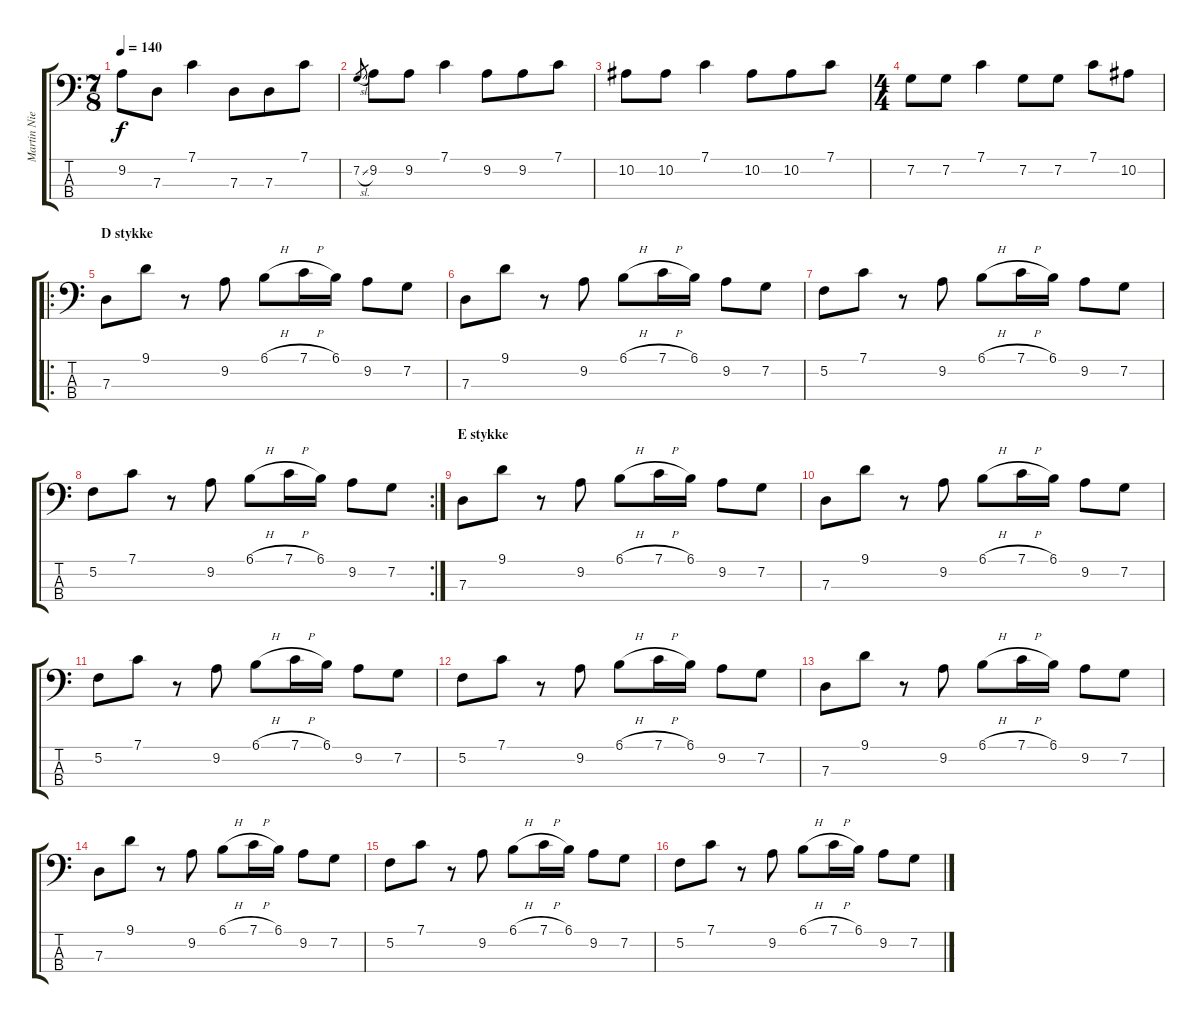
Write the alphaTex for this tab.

\track ("Martin Nielsen (Bass)" "Martin Nie") {instrument electricbasspick}
\staff {score tabs}
\tuning (F2 C2 G1 D1) {hide}
\ts (7 8)
\tempo 140
\clef f4
\ks c
9.2.8{dy f} 7.3.8 7.1.4 7.3.8 7.3.8 7.1.8 |
7.2{sl}.8{gr} 9.2.8 9.2.8 7.1.4 9.2.8 9.2.8 7.1.8 |
10.2.8 10.2.8 7.1.4 10.2.8 10.2.8 7.1.8 |
\ts (4 4)
7.2.8 7.2.8 7.1.4 7.2.8 7.2.8 7.1.8 10.2.8 |
\ro
\section ("" "D stykke")
7.3.8 9.1.8 r.8 9.2.8 6.1{h}.8 7.1{h}.16 6.1.16 9.2.8 7.2.8 |
7.3.8 9.1.8 r.8 9.2.8 6.1{h}.8 7.1{h}.16 6.1.16 9.2.8 7.2.8 |
5.2.8 7.1.8 r.8 9.2.8 6.1{h}.8 7.1{h}.16 6.1.16 9.2.8 7.2.8 |
\rc 2
5.2.8 7.1.8 r.8 9.2.8 6.1{h}.8 7.1{h}.16 6.1.16 9.2.8 7.2.8 |
\section ("" "E stykke")
7.3.8{volume 10} 9.1.8 r.8 9.2.8 6.1{h}.8 7.1{h}.16 6.1.16 9.2.8 7.2.8 |
7.3.8 9.1.8 r.8 9.2.8 6.1{h}.8 7.1{h}.16 6.1.16 9.2.8 7.2.8 |
5.2.8 7.1.8 r.8 9.2.8 6.1{h}.8 7.1{h}.16 6.1.16 9.2.8 7.2.8 |
5.2.8 7.1.8 r.8 9.2.8 6.1{h}.8 7.1{h}.16 6.1.16 9.2.8 7.2.8 |
7.3.8 9.1.8 r.8 9.2.8 6.1{h}.8 7.1{h}.16 6.1.16 9.2.8 7.2.8 |
7.3.8 9.1.8 r.8 9.2.8 6.1{h}.8 7.1{h}.16 6.1.16 9.2.8 7.2.8 |
5.2.8 7.1.8 r.8 9.2.8 6.1{h}.8 7.1{h}.16 6.1.16 9.2.8 7.2.8 |
5.2.8 7.1.8 r.8 9.2.8 6.1{h}.8 7.1{h}.16 6.1.16 9.2.8 7.2.8
